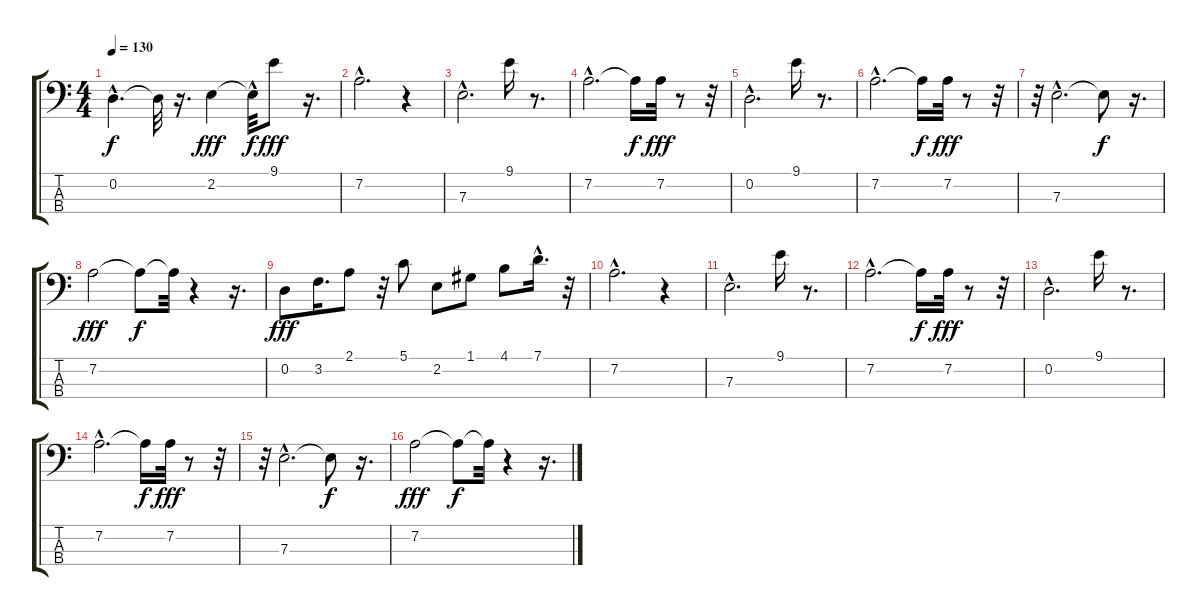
\track "" {instrument acousticbass}
\staff {score tabs}
\tuning (G2 D2 A1 E1) {hide}
\ts (4 4)
\tempo 130
\clef f4
\ks c
0.2{hac t}.4{d dy f} 0.2{t}.32 r.16{d} 2.2.4{dy fff} 2.2{hac t}.32{dy f} 9.1.8{dy fff} r.16{d} |
7.2{hac}.2{d} r.4 |
7.3{hac}.2{d} 9.1.16 r.8{d} |
7.2{hac}.2{d} 7.2{t}.16{dy f} 7.2.32{dy fff} r.8 r.32 |
0.2{hac}.2{d} 9.1.16 r.8{d} |
7.2{hac}.2{d} 7.2{t}.16{dy f} 7.2.32{dy fff} r.8 r.32 |
r.32 7.3{hac}.2{d} 7.3{t}.8{dy f} r.16{d} |
7.2.2{dy fff} 7.2{t}.8{dy f} 7.2{t}.32 r.4 r.16{d} |
0.2.8{dy fff} 3.2.16{d} 2.1.8 r.32 5.1.8 2.2.8 1.1.8 4.1.8 7.1{hac}.16{d} r.32 |
7.2{hac}.2{d} r.4 |
7.3{hac}.2{d} 9.1.16 r.8{d} |
7.2{hac}.2{d} 7.2{t}.16{dy f} 7.2.32{dy fff} r.8 r.32 |
0.2{hac}.2{d} 9.1.16 r.8{d} |
7.2{hac}.2{d} 7.2{t}.16{dy f} 7.2.32{dy fff} r.8 r.32 |
r.32 7.3{hac}.2{d} 7.3{t}.8{dy f} r.16{d} |
7.2.2{dy fff} 7.2{t}.8{dy f} 7.2{t}.32 r.4 r.16{d}
